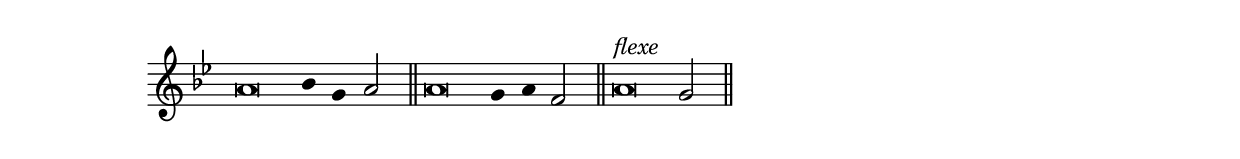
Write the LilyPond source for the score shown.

% DO NOT EDIT this file manually; it is automatically
% generated from Documentation/snippets/new
% Make any changes in Documentation/snippets/new/
% and then run scripts/auxiliar/makelsr.py
%
% This file is in the public domain.
%% Note: this file works from version 2.17.6
\version "2.18.0"

\header {
  lsrtags = "rhythms, vocal-music, ancient-notation, contexts-and-engravers, specific-notation"

  texidoc = "
This form of notation is used for the chant of the Psalms, where verses
aren't always the same length.

"
  doctitle = "Chant or psalms notation"
} % begin verbatim


stemOff = \hide Staff.Stem
stemOn  = \undo \stemOff

\score {
  \new Staff \with { \remove "Time_signature_engraver" }
  {
    \key g \minor
    \cadenzaOn
    \stemOff a'\breve bes'4 g'4
    \stemOn a'2 \bar "||"
    \stemOff a'\breve g'4 a'4
    \stemOn f'2 \bar "||"
    \stemOff a'\breve^\markup { \italic flexe }
    \stemOn g'2 \bar "||"
  }
}
